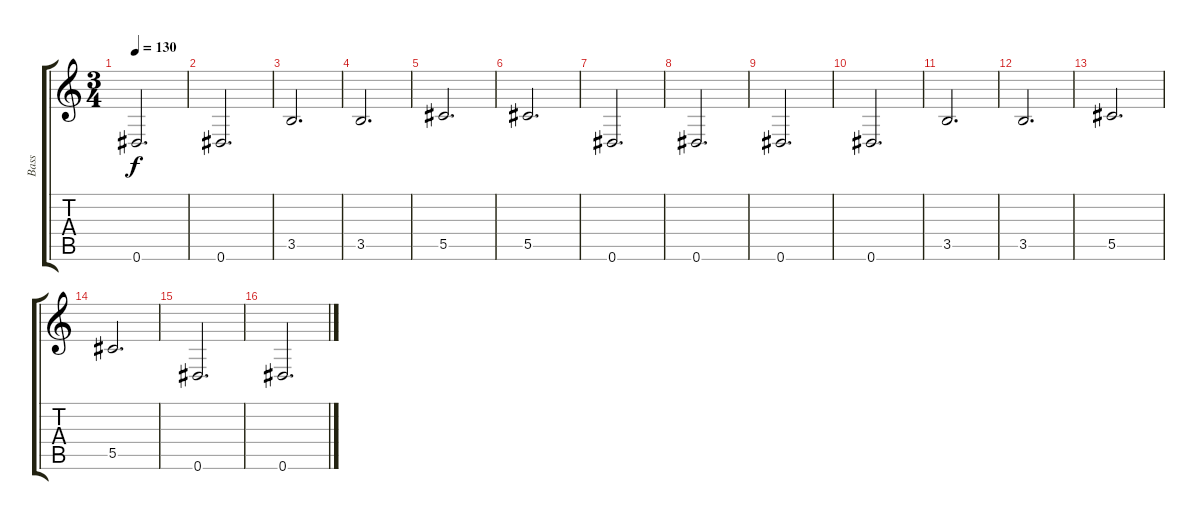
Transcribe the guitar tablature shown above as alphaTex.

\track ("Bass" "Bass") {instrument electricbasspick}
\staff {score tabs}
\tuning (Eb4 Bb3 Gb3 Db3 Ab2 Eb2) {hide}
\ts (3 4)
\tempo 130
\clef g2
\ks c
0.6.2{d dy f} |
0.6.2{d} |
3.5.2{d} |
3.5.2{d} |
5.5.2{d} |
5.5.2{d} |
0.6.2{d} |
0.6.2{d} |
0.6.2{d} |
0.6.2{d} |
3.5.2{d} |
3.5.2{d} |
5.5.2{d} |
5.5.2{d} |
0.6.2{d} |
0.6.2{d}
